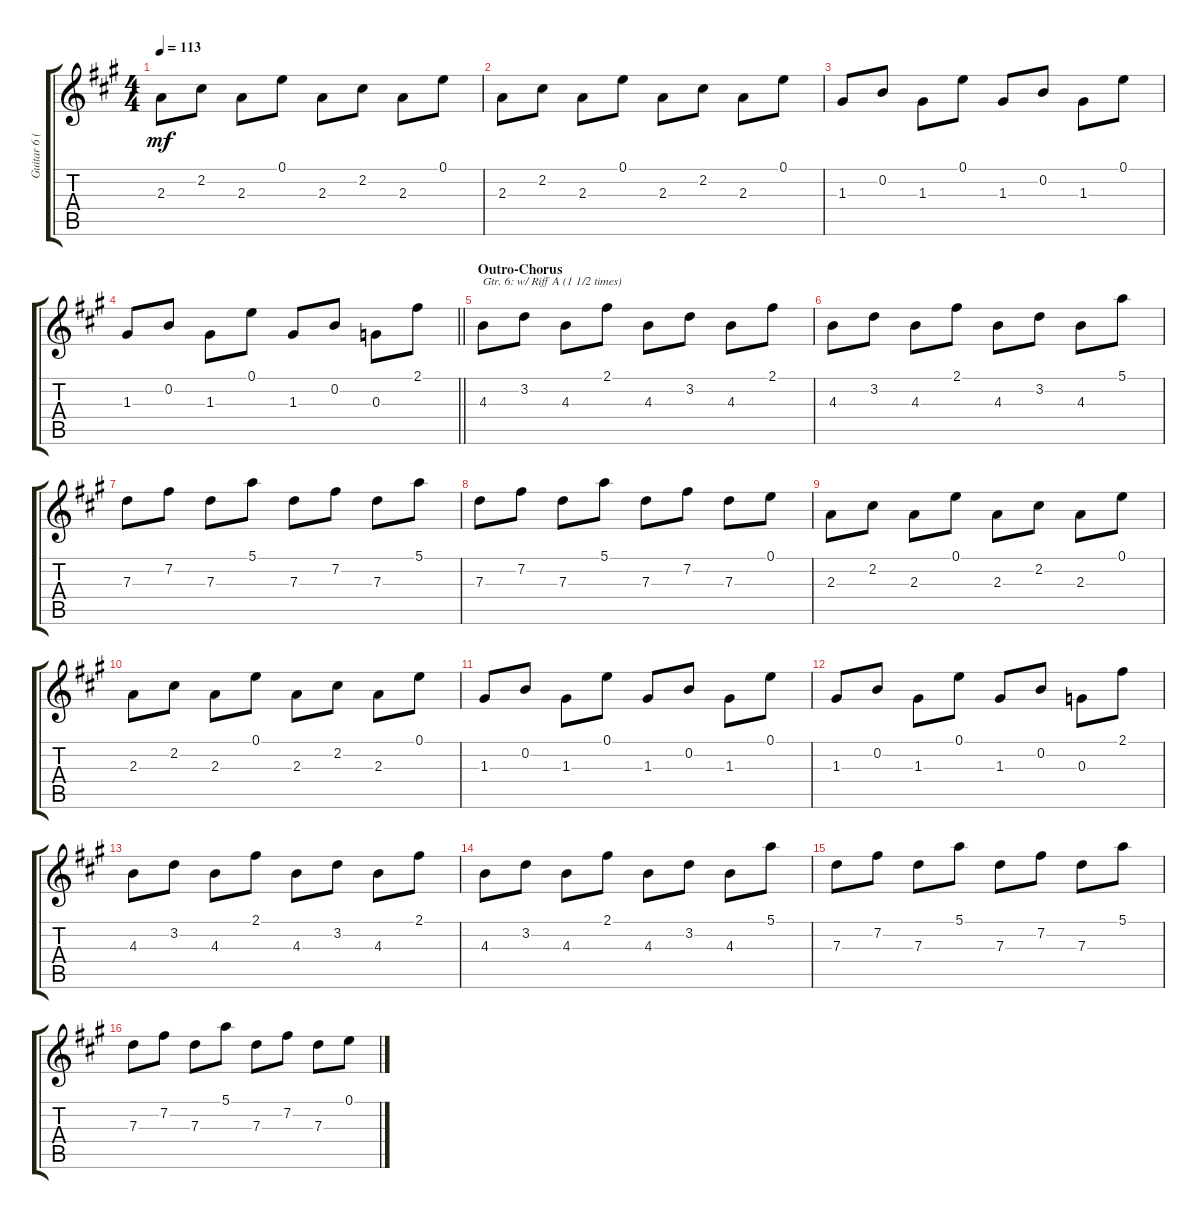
\track ("Guitar 6 (clean)" "Guitar 6 (") {instrument electricguitarclean}
\staff {score tabs}
\tuning (E4 B3 G3 D3 A2 E2) {hide}
\ts (4 4)
\tempo 113
\clef g2
\ks f#minor
2.3.8{dy mf} 2.2.8 2.3.8 0.1.8 2.3.8 2.2.8 2.3.8 0.1.8 |
2.3.8 2.2.8 2.3.8 0.1.8 2.3.8 2.2.8 2.3.8 0.1.8 |
1.3.8 0.2.8 1.3.8 0.1.8 1.3.8 0.2.8 1.3.8 0.1.8 |
\barLineRight lightlight
1.3.8 0.2.8 1.3.8 0.1.8 1.3.8 0.2.8 0.3.8 2.1.8 |
\section ("" "Outro-Chorus")
4.3.8{txt "Gtr. 6: w/ Riff A (1 1/2 times)"} 3.2.8 4.3.8 2.1.8 4.3.8 3.2.8 4.3.8 2.1.8 |
4.3.8 3.2.8 4.3.8 2.1.8 4.3.8 3.2.8 4.3.8 5.1.8 |
7.3.8 7.2.8 7.3.8 5.1.8 7.3.8 7.2.8 7.3.8 5.1.8 |
7.3.8 7.2.8 7.3.8 5.1.8 7.3.8 7.2.8 7.3.8 0.1.8 |
2.3.8 2.2.8 2.3.8 0.1.8 2.3.8 2.2.8 2.3.8 0.1.8 |
2.3.8 2.2.8 2.3.8 0.1.8 2.3.8 2.2.8 2.3.8 0.1.8 |
1.3.8 0.2.8 1.3.8 0.1.8 1.3.8 0.2.8 1.3.8 0.1.8 |
1.3.8 0.2.8 1.3.8 0.1.8 1.3.8 0.2.8 0.3.8 2.1.8 |
4.3.8 3.2.8 4.3.8 2.1.8 4.3.8 3.2.8 4.3.8 2.1.8 |
4.3.8 3.2.8 4.3.8 2.1.8 4.3.8 3.2.8 4.3.8 5.1.8 |
7.3.8 7.2.8 7.3.8 5.1.8 7.3.8 7.2.8 7.3.8 5.1.8 |
7.3.8 7.2.8 7.3.8 5.1.8 7.3.8 7.2.8 7.3.8 0.1.8
